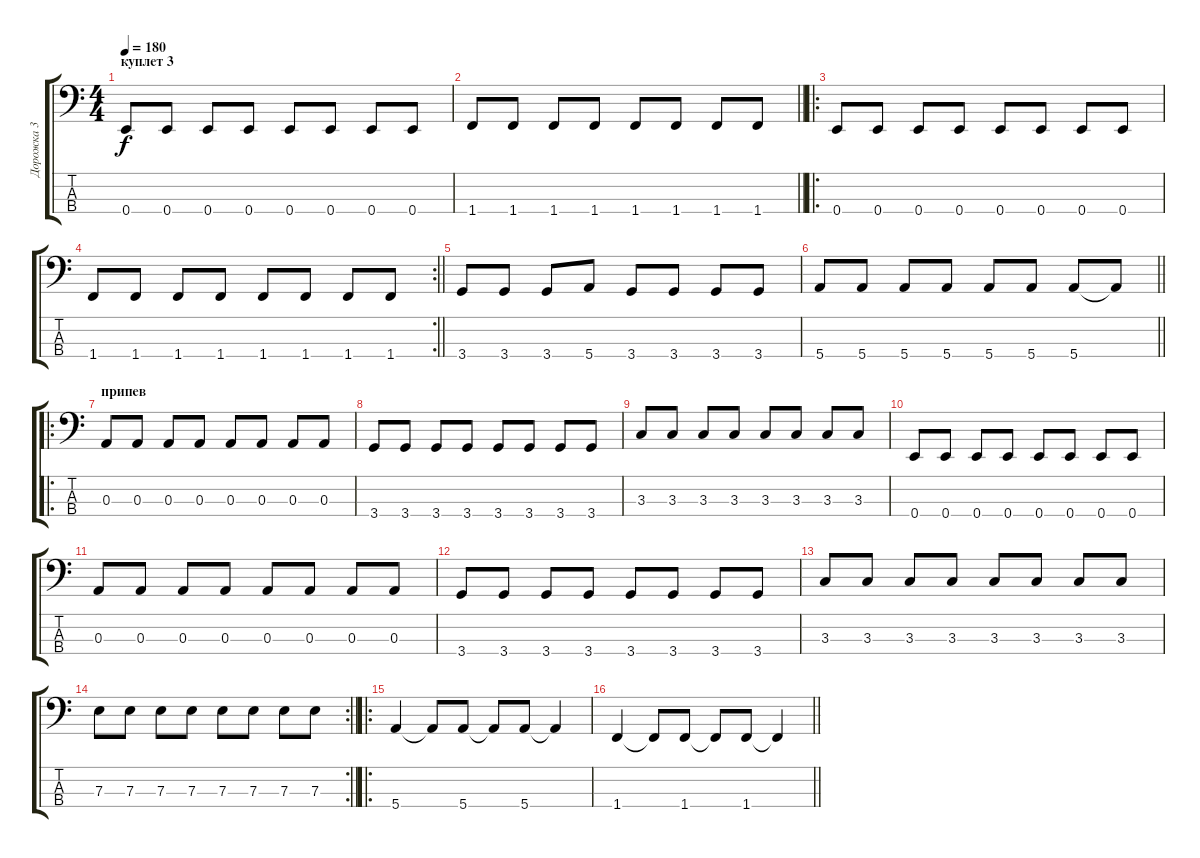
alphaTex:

\track ("Дорожка 3" "Дорожка 3") {instrument electricbassfinger}
\staff {score tabs}
\tuning (G2 D2 A1 E1) {hide}
\ts (4 4)
\section ("" "куплет 3")
\tempo 180
\clef f4
\ks c
0.4.8{dy f} 0.4.8 0.4.8 0.4.8 0.4.8 0.4.8 0.4.8 0.4.8 |
\barLineRight lightlight
1.4.8 1.4.8 1.4.8 1.4.8 1.4.8 1.4.8 1.4.8 1.4.8 |
\ro
0.4.8 0.4.8 0.4.8 0.4.8 0.4.8 0.4.8 0.4.8 0.4.8 |
\rc 2
\barLineRight lightlight
1.4.8 1.4.8 1.4.8 1.4.8 1.4.8 1.4.8 1.4.8 1.4.8 |
3.4.8 3.4.8 3.4.8 5.4.8 3.4.8 3.4.8 3.4.8 3.4.8 |
\barLineRight lightlight
5.4.8 5.4.8 5.4.8 5.4.8 5.4.8 5.4.8 5.4.8 5.4{t}.8 |
\ro
\section ("" "припев")
0.3.8 0.3.8 0.3.8 0.3.8 0.3.8 0.3.8 0.3.8 0.3.8 |
3.4.8 3.4.8 3.4.8 3.4.8 3.4.8 3.4.8 3.4.8 3.4.8 |
3.3.8 3.3.8 3.3.8 3.3.8 3.3.8 3.3.8 3.3.8 3.3.8 |
0.4.8 0.4.8 0.4.8 0.4.8 0.4.8 0.4.8 0.4.8 0.4.8 |
0.3.8 0.3.8 0.3.8 0.3.8 0.3.8 0.3.8 0.3.8 0.3.8 |
3.4.8 3.4.8 3.4.8 3.4.8 3.4.8 3.4.8 3.4.8 3.4.8 |
3.3.8 3.3.8 3.3.8 3.3.8 3.3.8 3.3.8 3.3.8 3.3.8 |
\rc 2
\barLineRight lightlight
7.3.8 7.3.8 7.3.8 7.3.8 7.3.8 7.3.8 7.3.8 7.3.8 |
\ro
5.4.4 5.4{t}.8 5.4.8 5.4{t}.8 5.4.8 5.4{t}.4 |
\barLineRight lightlight
1.4.4 1.4{t}.8 1.4.8 1.4{t}.8 1.4.8 1.4{t}.4
